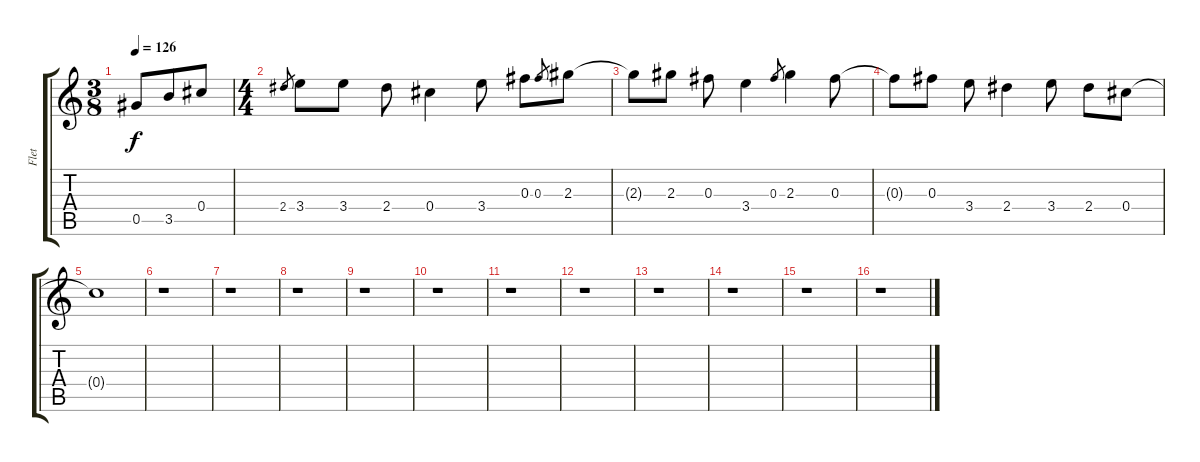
\track ("Flet" "Flet") {instrument flute}
\staff {score tabs}
\tuning (Eb6 Bb5 Gb5 Db5 Ab4 Eb4) {hide}
\ts (3 8)
\tempo 126
\clef g2
\ks c
0.5.8{dy f instrument flute} 3.5.8 0.4.8 |
\ts (4 4)
2.4.8{gr} 3.4.8 3.4.8 2.4.8 0.4.4 3.4.8 0.3.8 0.3.8{gr} 2.3.8 |
2.3{t}.8 2.3.8 0.3.8 3.4.4 0.3.8{gr} 2.3.4 0.3.8 |
0.3{t}.8 0.3.8 3.4.8 2.4.4 3.4.8 2.4.8 0.4.8 |
0.4{t}.1 |
r.1 |
r.1 |
r.1 |
r.1 |
r.1 |
r.1 |
r.1 |
r.1 |
r.1 |
r.1 |
r.1
